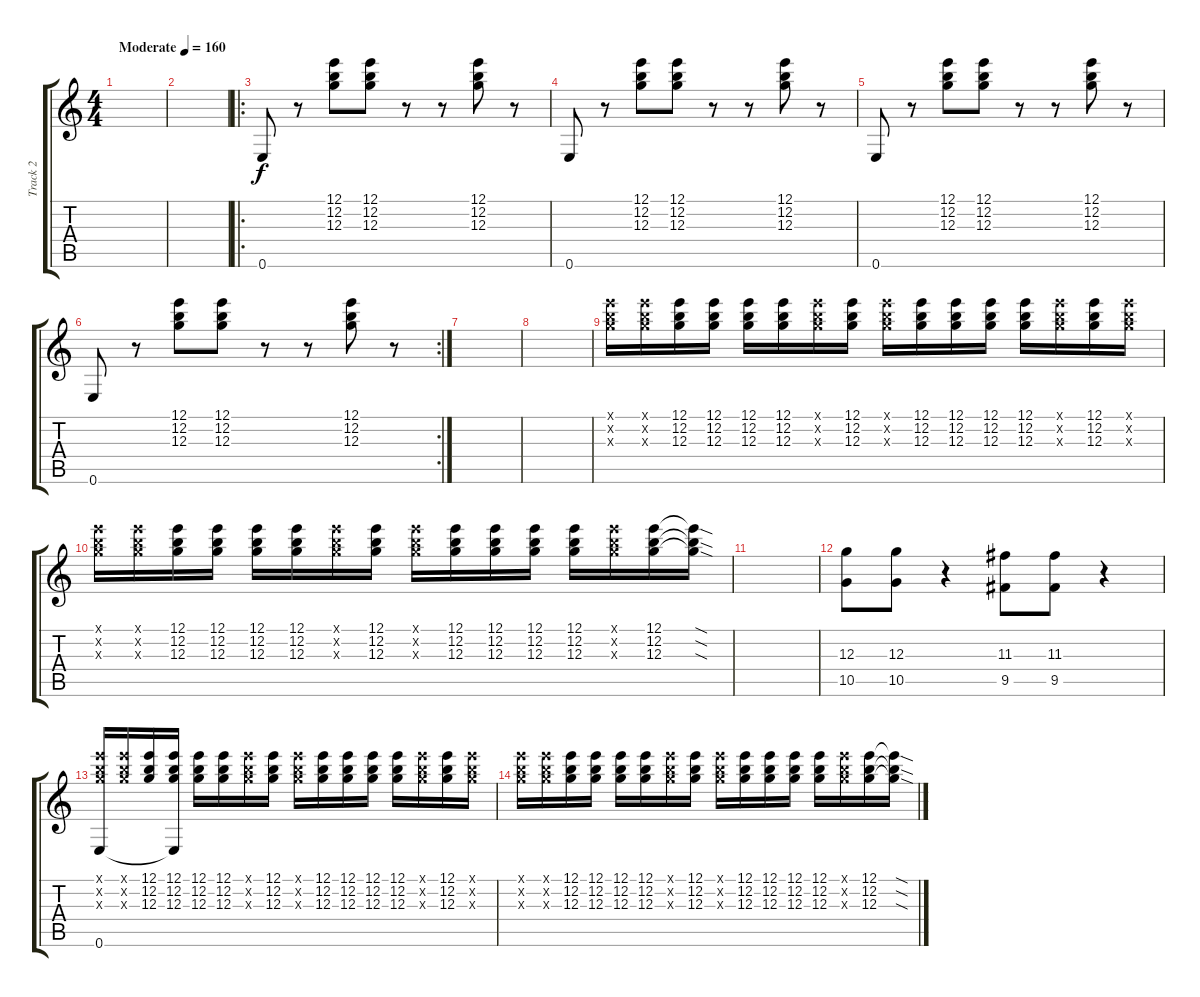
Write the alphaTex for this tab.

\track ("Track 2" "Track 2") {instrument electricguitarmuted}
\staff {score tabs}
\tuning (E4 B3 G3 D3 A2 E2) {hide}
\ts (4 4)
\tempo (160 "Moderate")
\clef g2
\ks c
|
|
\ro
0.6.8 r.8 (12.1 12.2 12.3).8 (12.1 12.2 12.3).8 r.8 r.8 (12.1 12.2 12.3).8 r.8 |
0.6.8 r.8 (12.1 12.2 12.3).8 (12.1 12.2 12.3).8 r.8 r.8 (12.1 12.2 12.3).8 r.8 |
0.6.8 r.8 (12.1 12.2 12.3).8 (12.1 12.2 12.3).8 r.8 r.8 (12.1 12.2 12.3).8 r.8 |
\rc 2
0.6.8 r.8 (12.1 12.2 12.3).8 (12.1 12.2 12.3).8 r.8 r.8 (12.1 12.2 12.3).8 r.8 |
|
|
(12.1{x} 12.2{x} 12.3{x}).16 (12.1{x} 12.2{x} 12.3{x}).16 (12.1 12.2 12.3).16 (12.1 12.2 12.3).16 (12.1 12.2 12.3).16 (12.1 12.2 12.3).16 (12.1{x} 12.2{x} 12.3{x}).16 (12.1 12.2 12.3).16 (12.1{x} 12.2{x} 12.3{x}).16 (12.1 12.2 12.3).16 (12.1 12.2 12.3).16 (12.1 12.2 12.3).16 (12.1 12.2 12.3).16 (12.1{x} 12.2{x} 12.3{x}).16 (12.1 12.2 12.3).16 (12.1{x} 12.2{x} 12.3{x}).16 |
(12.1{x} 12.2{x} 12.3{x}).16 (12.1{x} 12.2{x} 12.3{x}).16 (12.1 12.2 12.3).16 (12.1 12.2 12.3).16 (12.1 12.2 12.3).16 (12.1 12.2 12.3).16 (12.1{x} 12.2{x} 12.3{x}).16 (12.1 12.2 12.3).16 (12.1{x} 12.2{x} 12.3{x}).16 (12.1 12.2 12.3).16 (12.1 12.2 12.3).16 (12.1 12.2 12.3).16 (12.1 12.2 12.3).16 (12.1{x} 12.2{x} 12.3{x}).16 (12.1 12.2 12.3).16 (12.1{sod t} 12.2{sod t} 12.3{sod t}).16 |
|
(12.3 10.5).8 (12.3 10.5).8 r.4 (11.3 9.5).8 (11.3 9.5).8 r.4 |
(12.1{x} 12.2{x} 12.3{x} 0.6).16 (12.1{x} 12.2{x} 12.3{x}).16 (12.1 12.2 12.3).16 (12.1 12.2 12.3 0.6{t}).16 (12.1 12.2 12.3).16 (12.1 12.2 12.3).16 (12.1{x} 12.2{x} 12.3{x}).16 (12.1 12.2 12.3).16 (12.1{x} 12.2{x} 12.3{x}).16 (12.1 12.2 12.3).16 (12.1 12.2 12.3).16 (12.1 12.2 12.3).16 (12.1 12.2 12.3).16 (12.1{x} 12.2{x} 12.3{x}).16 (12.1 12.2 12.3).16 (12.1{x} 12.2{x} 12.3{x}).16 |
(12.1{x} 12.2{x} 12.3{x}).16 (12.1{x} 12.2{x} 12.3{x}).16 (12.1 12.2 12.3).16 (12.1 12.2 12.3).16 (12.1 12.2 12.3).16 (12.1 12.2 12.3).16 (12.1{x} 12.2{x} 12.3{x}).16 (12.1 12.2 12.3).16 (12.1{x} 12.2{x} 12.3{x}).16 (12.1 12.2 12.3).16 (12.1 12.2 12.3).16 (12.1 12.2 12.3).16 (12.1 12.2 12.3).16 (12.1{x} 12.2{x} 12.3{x}).16 (12.1 12.2 12.3).16 (12.1{sod t} 12.2{sod t} 12.3{sod t}).16
